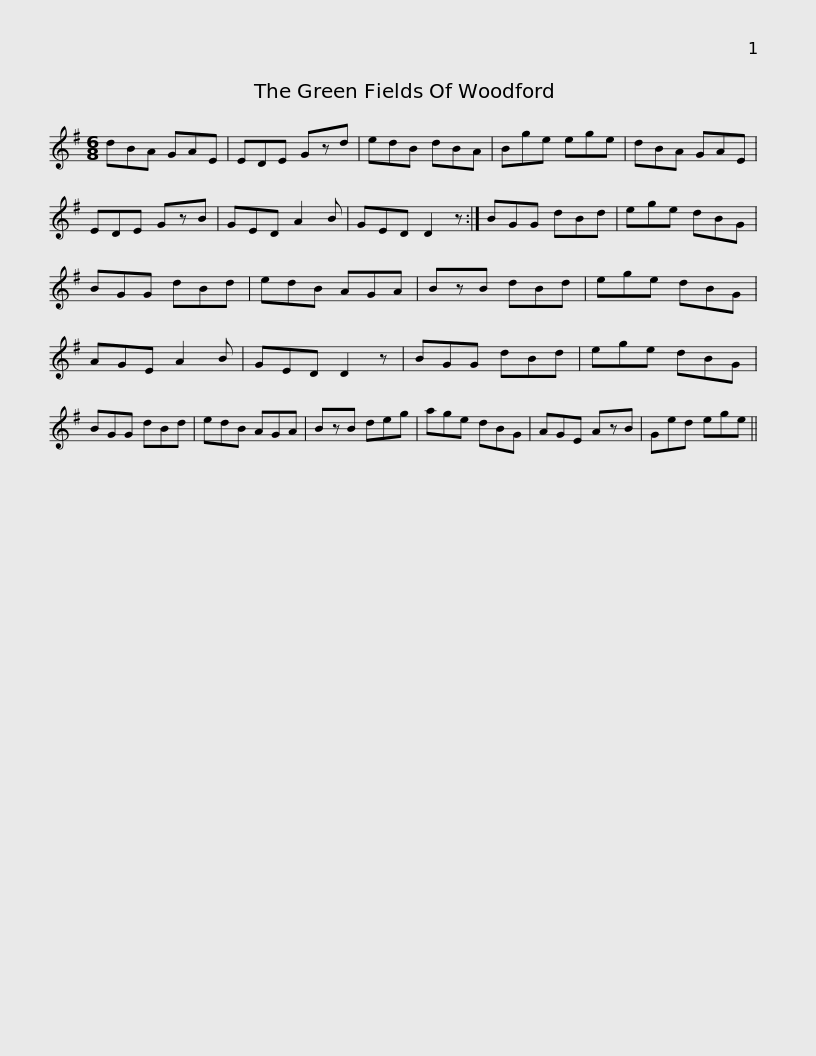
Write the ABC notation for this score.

X:1
L:1/8
M:6/8
I:linebreak $
K:G
V:1 treble
V:1
 dBA GAE | EDE Gzd | edB dBA | Bge ege | dBA GAE | %5
 EDE GzB | GED A2 B |$ GED D2 z :| BGG dBd | ege dBG | %10
 BGG dBd | edB AGA | BzB dBd | ege dBG | AGE A2 B |$ %15
 GED D2 z | BGG dBd | ege dBG | BGG dBd | edB AGA | %20
 BzB deg | age dBG |$ AGE AzB | Ged ege || %24
